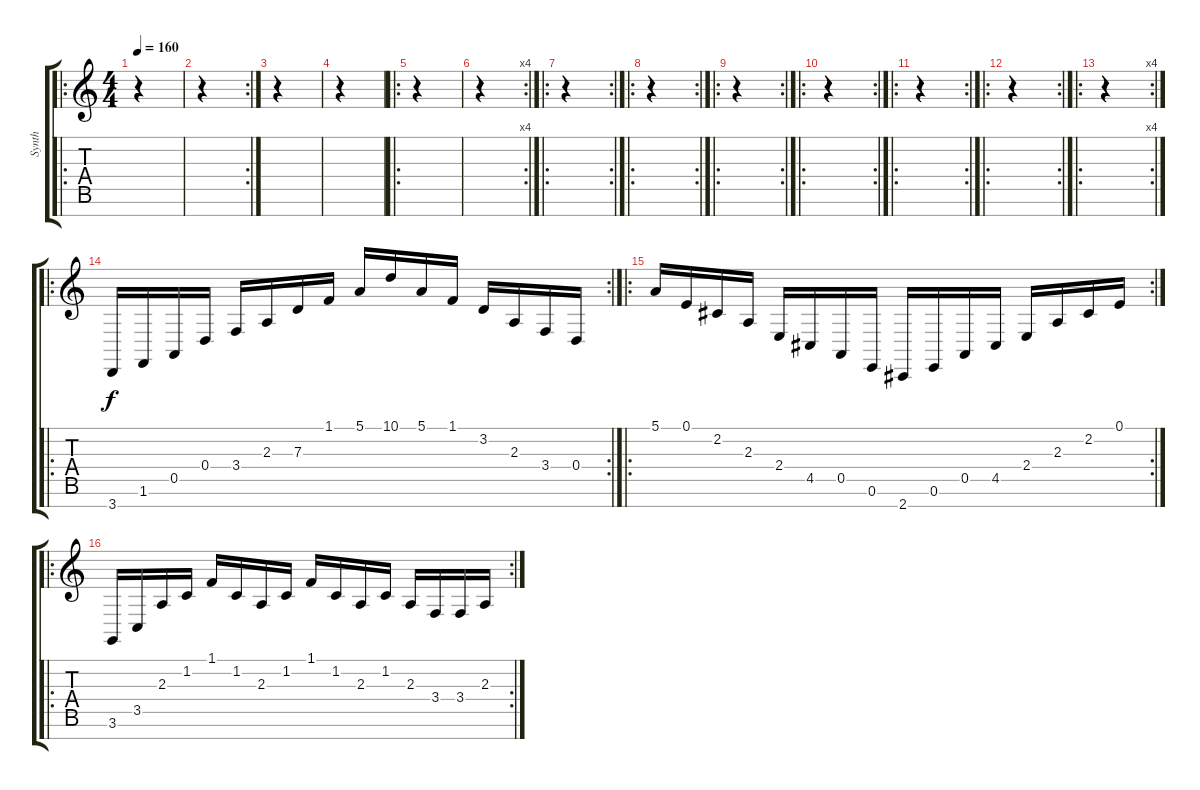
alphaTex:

\track ("Synth" "Synth") {instrument pad3polysynth}
\staff {score tabs}
\tuning (E4 B3 G3 D3 A2 E2 B1) {hide}
\ro
\ts (4 4)
\tempo 160
\clef g2
\ks c
r.4{dy f instrument pad3polysynth} |
\rc 2
r.4 |
r.4 |
r.4 |
\ro
r.4 |
\rc 4
r.4 |
\ro
\rc 2
r.4 |
\ro
\rc 2
r.4 |
\ro
\rc 2
r.4 |
\ro
\rc 2
r.4 |
\ro
\rc 2
r.4 |
\ro
\rc 2
r.4 |
\ro
\rc 4
r.4 |
\ro
\rc 2
3.7.16 1.6.16 0.5.16 0.4.16 3.4.16 2.3.16 7.3.16 1.1.16 5.1.16 10.1.16 5.1.16 1.1.16 3.2.16 2.3.16 3.4.16 0.4.16 |
\ro
\rc 2
5.1.16 0.1.16 2.2.16 2.3.16 2.4.16 4.5.16 0.5.16 0.6.16 2.7.16 0.6.16 0.5.16 4.5.16 2.4.16 2.3.16 2.2.16 0.1.16 |
\ro
\rc 2
3.6.16 3.5.16 2.3.16 1.2.16 1.1.16 1.2.16 2.3.16 1.2.16 1.1.16 1.2.16 2.3.16 1.2.16 2.3.16 3.4.16 3.4.16 2.3.16
